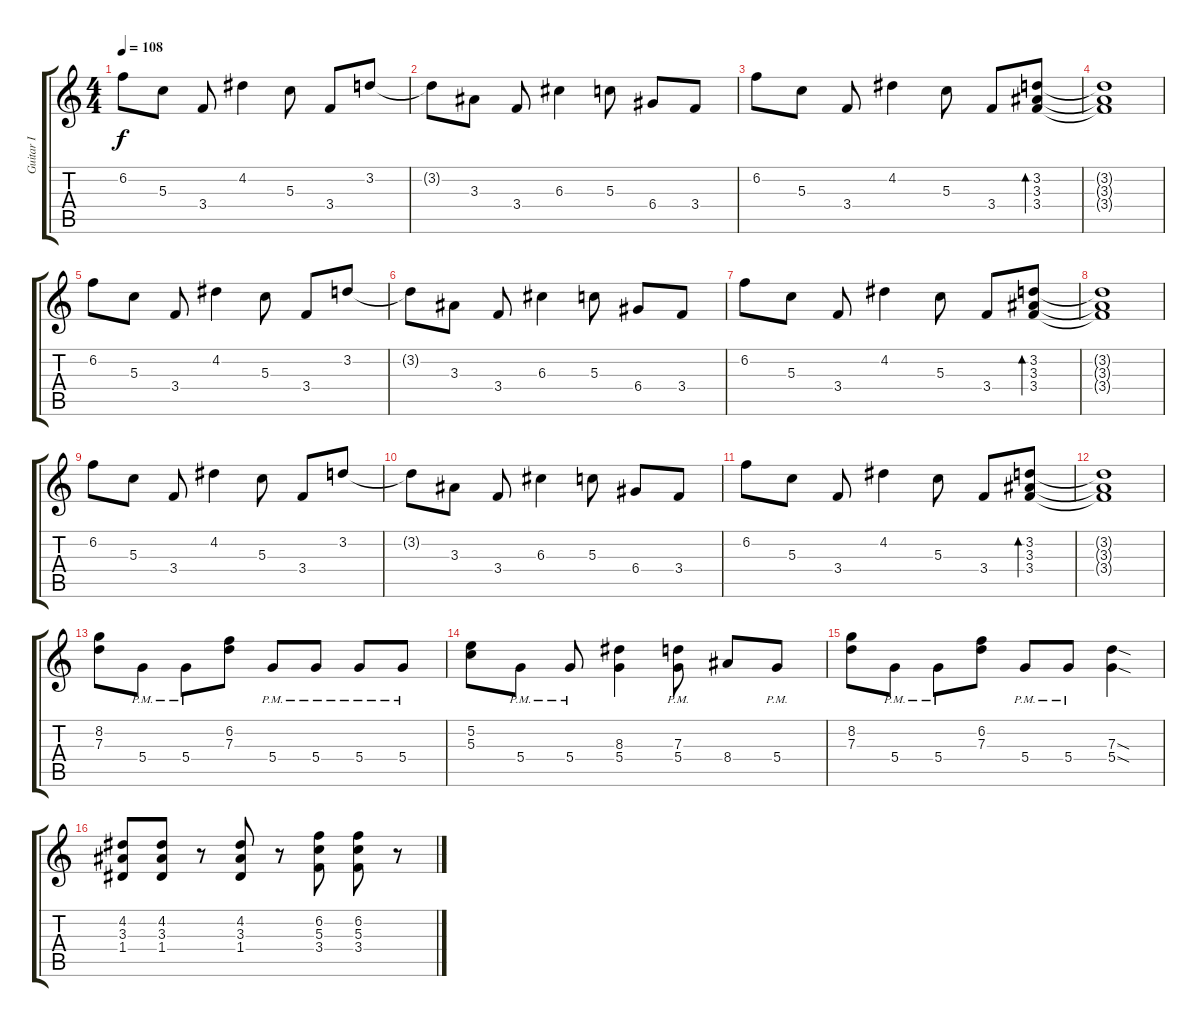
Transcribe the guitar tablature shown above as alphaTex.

\track ("Guitar I" "Guitar I") {instrument overdrivenguitar}
\staff {score tabs}
\tuning (E4 B3 G3 D3 A2 E2) {hide}
\ts (4 4)
\tempo 108
\clef g2
\ks c
6.2.8{dy f instrument electricguitarmuted} 5.3.8 3.4.8 4.2.4 5.3.8 3.4.8 3.2.8 |
3.2{t}.8 3.3.8 3.4.8 6.3.4 5.3.8 6.4.8 3.4.8 |
6.2.8 5.3.8 3.4.8 4.2.4 5.3.8 3.4.8 (3.2 3.3 3.4).8{bd 480} |
(3.2{t} 3.3{t} 3.4{t}).1 |
6.2.8 5.3.8 3.4.8 4.2.4 5.3.8 3.4.8 3.2.8 |
3.2{t}.8 3.3.8 3.4.8 6.3.4 5.3.8 6.4.8 3.4.8 |
6.2.8 5.3.8 3.4.8 4.2.4 5.3.8 3.4.8 (3.2 3.3 3.4).8{bd 480} |
(3.2{t} 3.3{t} 3.4{t}).1 |
6.2.8 5.3.8 3.4.8 4.2.4 5.3.8 3.4.8 3.2.8 |
3.2{t}.8 3.3.8 3.4.8 6.3.4 5.3.8 6.4.8 3.4.8 |
6.2.8 5.3.8 3.4.8 4.2.4 5.3.8 3.4.8 (3.2 3.3 3.4).8{bd 480} |
(3.2{t} 3.3{t} 3.4{t}).1 |
(8.2 7.3).8{instrument overdrivenguitar} 5.4{pm}.8 5.4{pm}.8 (6.2 7.3).8 5.4{pm}.8 5.4{pm}.8 5.4{pm}.8 5.4{pm}.8 |
(5.2 5.3).8 5.4{pm}.8 5.4{pm}.8 (8.3 5.4).4 (7.3 5.4{pm}).8 8.4.8 5.4{pm}.8 |
(8.2 7.3).8 5.4{pm}.8 5.4{pm}.8 (6.2 7.3).8 5.4{pm}.8 5.4{pm}.8 (7.3{sod} 5.4{sod}).4 |
(4.2 3.3 1.4).8 (4.2 3.3 1.4).8 r.8 (4.2 3.3 1.4).8 r.8 (6.2 5.3 3.4).8 (6.2 5.3 3.4).8 r.8
